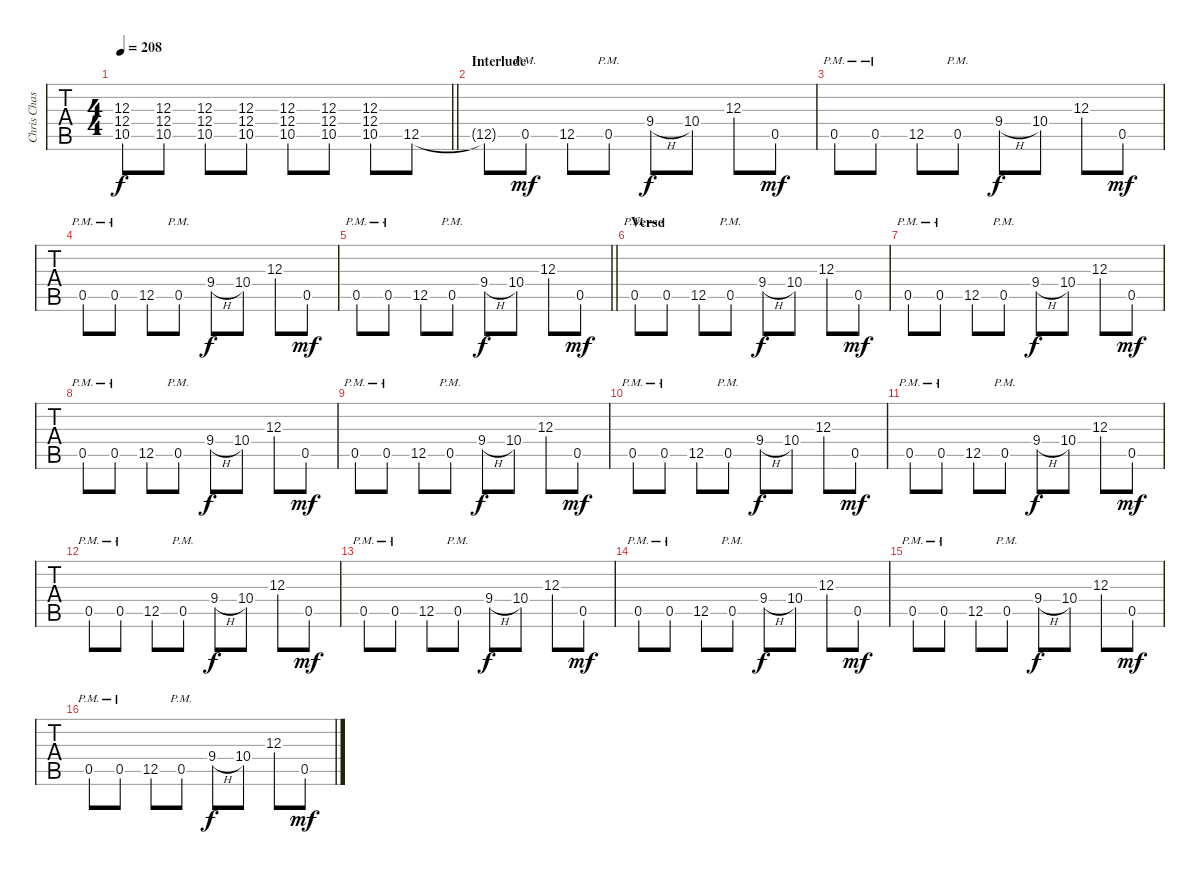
\track ("Chris Chasse - Guitar Two" "Chris Chas") {instrument distortionguitar}
\staff {tabs}
\tuning (Eb4 Bb3 Gb3 Db3 Ab2 Eb2) {hide}
\ts (4 4)
\tempo 208
\clef g2
\barLineRight lightlight
\ks c
(12.3 12.4 10.5).8{dy f} (12.3 12.4 10.5).8 (12.3 12.4 10.5).8 (12.3 12.4 10.5).8 (12.3 12.4 10.5).8 (12.3 12.4 10.5).8 (12.3 12.4 10.5).8 12.5.8{balance 0} |
\section ("" "Interlude")
12.5{t}.8 0.5{pm}.8{dy mf} 12.5.8 0.5{pm}.8 9.4{h}.8{dy f} 10.4.8 12.3.8 0.5.8{dy mf} |
0.5{pm}.8 0.5{pm}.8 12.5.8 0.5{pm}.8 9.4{h}.8{dy f} 10.4.8 12.3.8 0.5.8{dy mf} |
0.5{pm}.8 0.5{pm}.8 12.5.8 0.5{pm}.8 9.4{h}.8{dy f} 10.4.8 12.3.8 0.5.8{dy mf} |
\barLineRight lightlight
0.5{pm}.8 0.5{pm}.8 12.5.8 0.5{pm}.8 9.4{h}.8{dy f} 10.4.8 12.3.8 0.5.8{dy mf} |
\section ("" "Verse")
0.5{pm}.8 0.5{pm}.8 12.5.8 0.5{pm}.8 9.4{h}.8{dy f} 10.4.8 12.3.8 0.5.8{dy mf} |
0.5{pm}.8 0.5{pm}.8 12.5.8 0.5{pm}.8 9.4{h}.8{dy f} 10.4.8 12.3.8 0.5.8{dy mf} |
0.5{pm}.8 0.5{pm}.8 12.5.8 0.5{pm}.8 9.4{h}.8{dy f} 10.4.8 12.3.8 0.5.8{dy mf} |
0.5{pm}.8 0.5{pm}.8 12.5.8 0.5{pm}.8 9.4{h}.8{dy f} 10.4.8 12.3.8 0.5.8{dy mf} |
0.5{pm}.8 0.5{pm}.8 12.5.8 0.5{pm}.8 9.4{h}.8{dy f} 10.4.8 12.3.8 0.5.8{dy mf} |
0.5{pm}.8 0.5{pm}.8 12.5.8 0.5{pm}.8 9.4{h}.8{dy f} 10.4.8 12.3.8 0.5.8{dy mf} |
0.5{pm}.8 0.5{pm}.8 12.5.8 0.5{pm}.8 9.4{h}.8{dy f} 10.4.8 12.3.8 0.5.8{dy mf} |
0.5{pm}.8 0.5{pm}.8 12.5.8 0.5{pm}.8 9.4{h}.8{dy f} 10.4.8 12.3.8 0.5.8{dy mf} |
0.5{pm}.8 0.5{pm}.8 12.5.8 0.5{pm}.8 9.4{h}.8{dy f} 10.4.8 12.3.8 0.5.8{dy mf} |
0.5{pm}.8 0.5{pm}.8 12.5.8 0.5{pm}.8 9.4{h}.8{dy f} 10.4.8 12.3.8 0.5.8{dy mf} |
0.5{pm}.8 0.5{pm}.8 12.5.8 0.5{pm}.8 9.4{h}.8{dy f} 10.4.8 12.3.8 0.5.8{dy mf}
